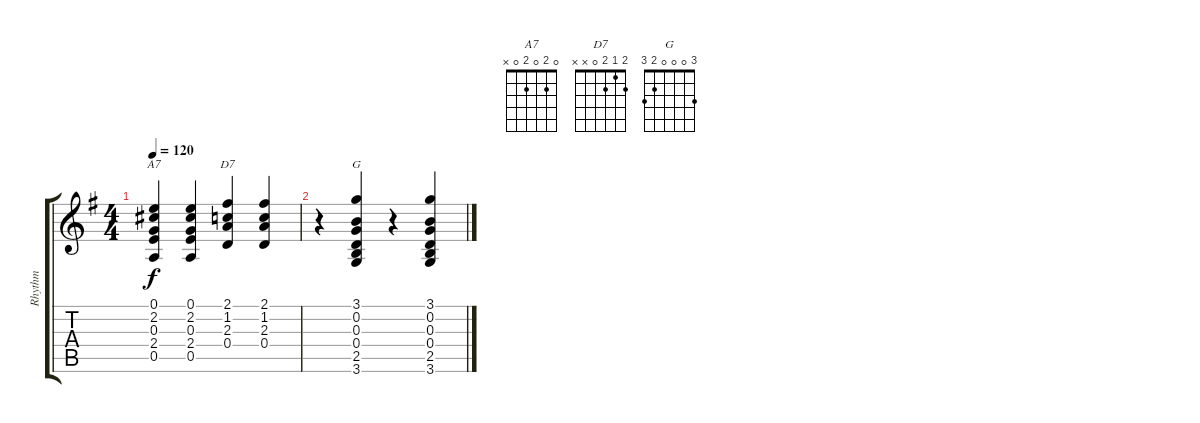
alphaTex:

\track ("Rhythm" "Rhythm") {mute instrument acousticguitarsteel}
\staff {score tabs}
\tuning (E4 B3 G3 D3 A2 E2) {hide}
\chord ("A7" 0 2 0 2 0 x)
\chord ("D7" 2 1 2 0 x x)
\chord ("G" 3 0 0 0 2 3)
\ts (4 4)
\tempo 120
\clef g2
\ks g
(0.1 2.2 0.3 2.4 0.5).4{ch "A7" dy f} (0.1 2.2 0.3 2.4 0.5).4 (2.1 1.2 2.3 0.4).4{ch "D7"} (2.1 1.2 2.3 0.4).4 |
r.4 (3.1 0.2 0.3 0.4 2.5 3.6).4{ch "G"} r.4 (3.1 0.2 0.3 0.4 2.5 3.6).4
